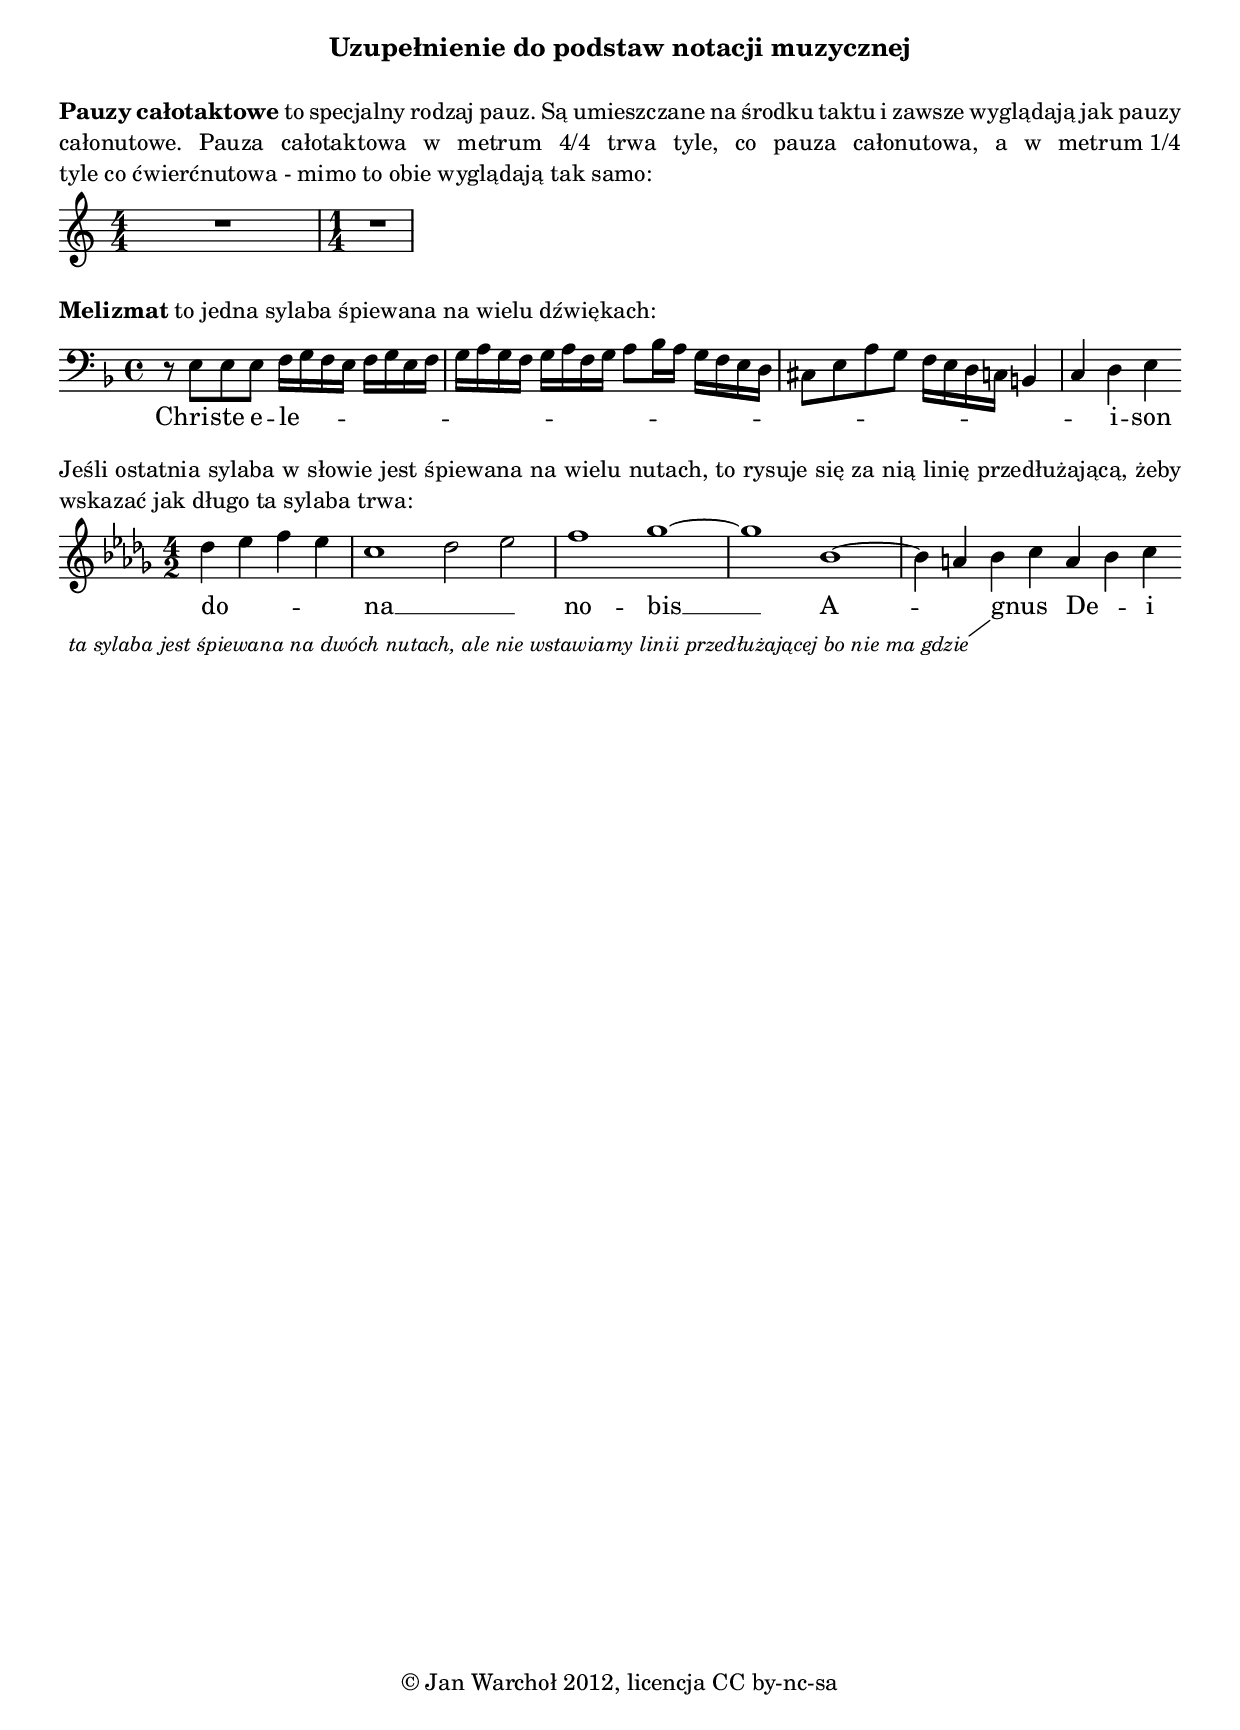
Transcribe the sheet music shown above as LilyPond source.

\version "2.15.36"

% #(set-global-staff-size 17)

\paper {
  indent = 0
  markup-system-spacing #'padding = #0.5
  score-markup-spacing #'padding = #3.3
  score-markup-spacing #'basic-distance = #0
  top-markup-spacing #'padding = #3
  ragged-bottom = ##t
}

\header {
  instrument = "Uzupełnienie do podstaw notacji muzycznej"
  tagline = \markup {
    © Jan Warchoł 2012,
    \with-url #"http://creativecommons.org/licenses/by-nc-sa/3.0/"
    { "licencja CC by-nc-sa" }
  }
}

\markup \vspace #1

\markup \justify {
  \bold { Pauzy całotaktowe } to specjalny rodzaj pauz.
  Są umieszczane na środku taktu i zawsze wyglądają jak
  pauzy całonutowe. Pauza całotaktowa w metrum 4/4 trwa
  tyle, co pauza całonutowa, a w "metrum 1/4"
  "tyle co ćwierćnutowa" - mimo to obie wyglądają tak samo:
}
\score {
  { \numericTimeSignature R1  \time 1/4  R4 }
  \layout { line-width = 6\cm ragged-right = ##f }
}

\markup \justify {
  \bold Melizmat to jedna sylaba śpiewana na wielu dźwiękach:
}
\score {
  \relative f {
    \clef F
    \key d \minor
    r8 e e e f16 \melisma g f e f g e f
    g a g f g a f g a8 bes16 a g f e d
    cis8 e a g f16 e d c b4
    c4 \melismaEnd d e
  }
  \addlyrics {
    \once \override LyricText #'self-alignment-X = #0.7
    Chri -- ste e -- le -- i -- son
  }
  \layout {
    system-count = #1
  }
}

\markup \justify {
  Jeśli ostatnia sylaba w słowie jest śpiewana na wielu nutach,
  to rysuje się za nią linię przedłużającą, żeby wskazać
  jak długo ta sylaba trwa:
}

\score {
  <<
    \new Voice = mix \relative f'' {
      \key bes \minor
      \time 4/2
      \partial 1 des \melisma es f es \melismaEnd
      c1 \melisma des2 es \melismaEnd
      f1 ges~
      ges1 bes,~
      bes4 a bes c a bes c
    }
    \new Lyrics \with { \consists "Balloon_engraver" }
    \lyricsto mix \lyricmode {
      do -- na __ no -- bis __ A -- _
      \override BalloonTextItem #'annotation-balloon = ##f
      \balloonGrobText #'LyricText #'(-2 . -1.5)
      \markup \smaller \italic {
        ta sylaba jest śpiewana na dwóch nutach, ale nie
        wstawiamy linii przedłużającej bo nie ma gdzie
      }
      gnus _ De -- _ i
    }
  >>
  \layout { ragged-right = ##f }
}